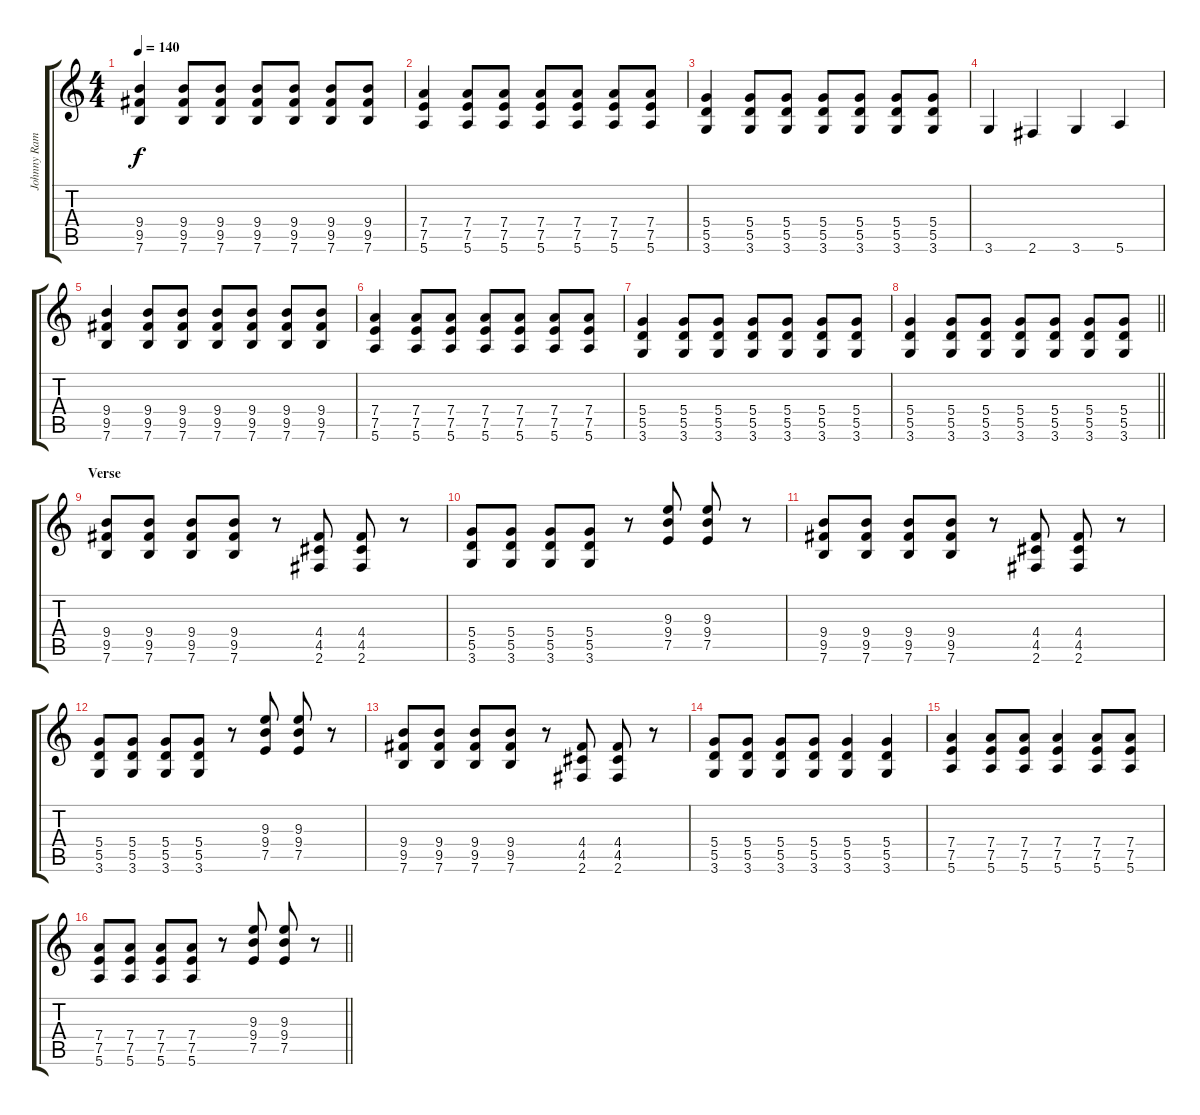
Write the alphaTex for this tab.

\track ("Johnny Ramone" "Johnny Ram") {instrument overdrivenguitar}
\staff {score tabs}
\tuning (E4 B3 G3 D3 A2 E2) {hide}
\ts (4 4)
\tempo 140
\clef g2
\ks c
(9.4 9.5 7.6).4{dy f} (9.4 9.5 7.6).8 (9.4 9.5 7.6).8 (9.4 9.5 7.6).8 (9.4 9.5 7.6).8 (9.4 9.5 7.6).8 (9.4 9.5 7.6).8 |
(7.4 7.5 5.6).4 (7.4 7.5 5.6).8 (7.4 7.5 5.6).8 (7.4 7.5 5.6).8 (7.4 7.5 5.6).8 (7.4 7.5 5.6).8 (7.4 7.5 5.6).8 |
(5.4 5.5 3.6).4 (5.4 5.5 3.6).8 (5.4 5.5 3.6).8 (5.4 5.5 3.6).8 (5.4 5.5 3.6).8 (5.4 5.5 3.6).8 (5.4 5.5 3.6).8 |
3.6.4 2.6.4 3.6.4 5.6.4 |
(9.4 9.5 7.6).4 (9.4 9.5 7.6).8 (9.4 9.5 7.6).8 (9.4 9.5 7.6).8 (9.4 9.5 7.6).8 (9.4 9.5 7.6).8 (9.4 9.5 7.6).8 |
(7.4 7.5 5.6).4 (7.4 7.5 5.6).8 (7.4 7.5 5.6).8 (7.4 7.5 5.6).8 (7.4 7.5 5.6).8 (7.4 7.5 5.6).8 (7.4 7.5 5.6).8 |
(5.4 5.5 3.6).4 (5.4 5.5 3.6).8 (5.4 5.5 3.6).8 (5.4 5.5 3.6).8 (5.4 5.5 3.6).8 (5.4 5.5 3.6).8 (5.4 5.5 3.6).8 |
\barLineRight lightlight
(5.4 5.5 3.6).4 (5.4 5.5 3.6).8 (5.4 5.5 3.6).8 (5.4 5.5 3.6).8 (5.4 5.5 3.6).8 (5.4 5.5 3.6).8 (5.4 5.5 3.6).8 |
\section ("" "Verse")
(9.4 9.5 7.6).8 (9.4 9.5 7.6).8 (9.4 9.5 7.6).8 (9.4 9.5 7.6).8 r.8 (4.4 4.5 2.6).8 (4.4 4.5 2.6).8 r.8 |
(5.4 5.5 3.6).8 (5.4 5.5 3.6).8 (5.4 5.5 3.6).8 (5.4 5.5 3.6).8 r.8 (9.3 9.4 7.5).8 (9.3 9.4 7.5).8 r.8 |
(9.4 9.5 7.6).8 (9.4 9.5 7.6).8 (9.4 9.5 7.6).8 (9.4 9.5 7.6).8 r.8 (4.4 4.5 2.6).8 (4.4 4.5 2.6).8 r.8 |
(5.4 5.5 3.6).8 (5.4 5.5 3.6).8 (5.4 5.5 3.6).8 (5.4 5.5 3.6).8 r.8 (9.3 9.4 7.5).8 (9.3 9.4 7.5).8 r.8 |
(9.4 9.5 7.6).8 (9.4 9.5 7.6).8 (9.4 9.5 7.6).8 (9.4 9.5 7.6).8 r.8 (4.4 4.5 2.6).8 (4.4 4.5 2.6).8 r.8 |
(5.4 5.5 3.6).8 (5.4 5.5 3.6).8 (5.4 5.5 3.6).8 (5.4 5.5 3.6).8 (5.4 5.5 3.6).4 (5.4 5.5 3.6).4 |
(7.4 7.5 5.6).4 (7.4 7.5 5.6).8 (7.4 7.5 5.6).8 (7.4 7.5 5.6).4 (7.4 7.5 5.6).8 (7.4 7.5 5.6).8 |
\barLineRight lightlight
(7.4 7.5 5.6).8 (7.4 7.5 5.6).8 (7.4 7.5 5.6).8 (7.4 7.5 5.6).8 r.8 (9.3 9.4 7.5).8 (9.3 9.4 7.5).8 r.8
